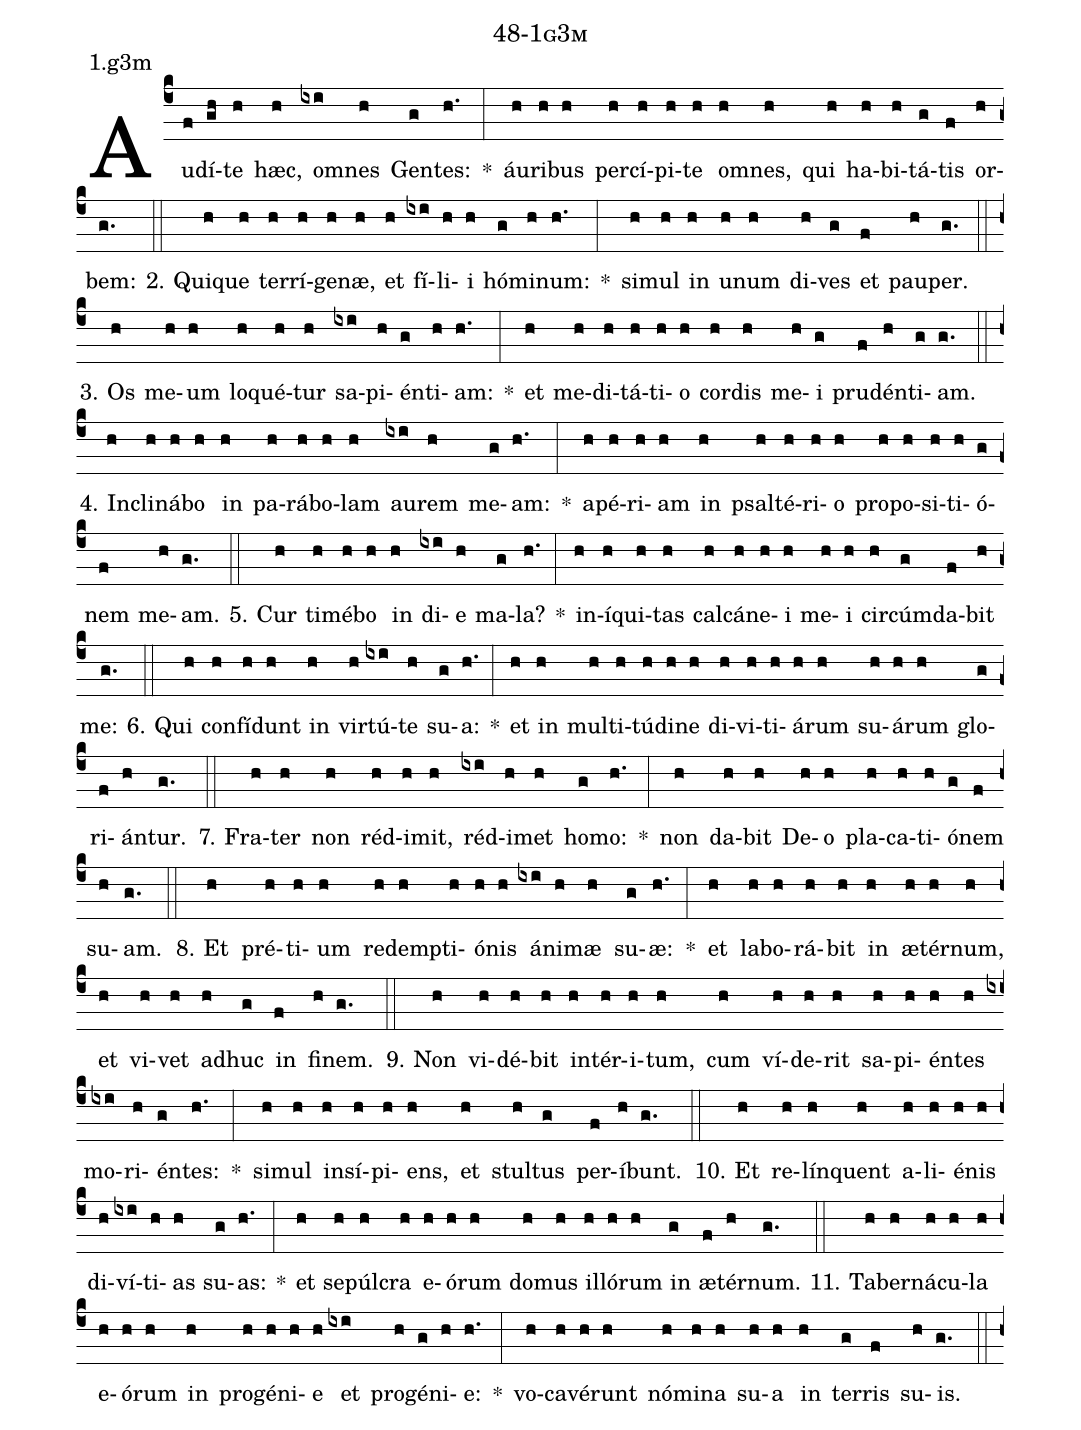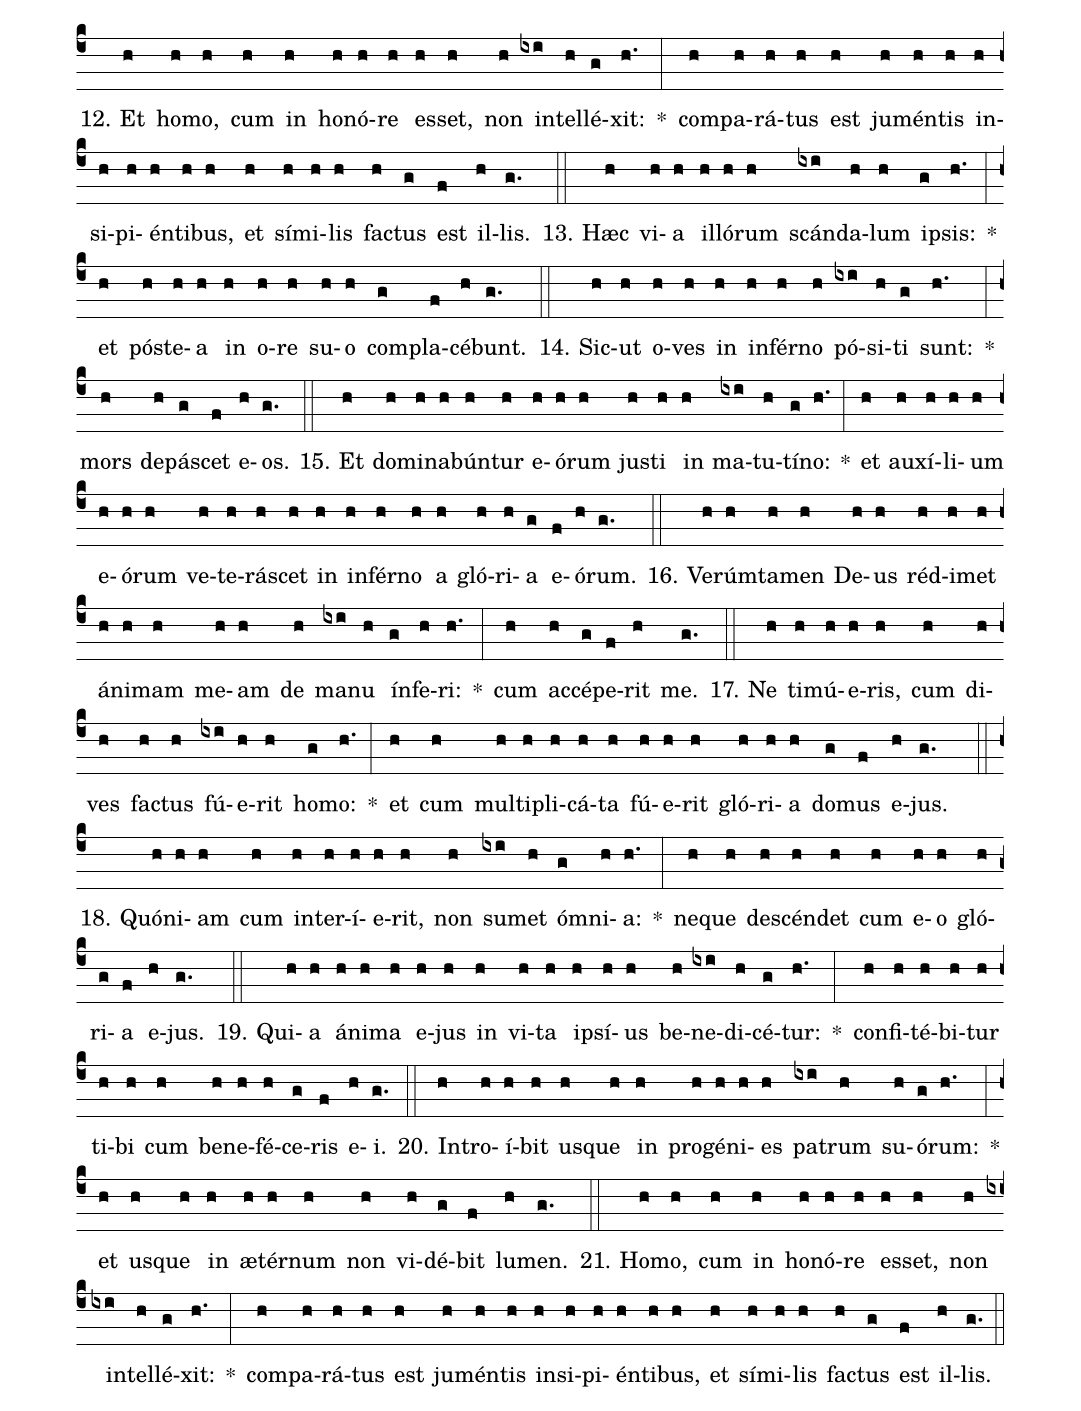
name: 48-1g3m;
annotation: 1.g3m;
%%
(c4)Au(f)dí(gh)te(h) hæc,(h) om(ixi)nes(h) Gen(g)tes:(h.) *(:) áu(h)ri(h)bus(h) per(h)cí(h)pi(h)te(h) om(h)nes,(h) qui(h) ha(h)bi(h)tá(g)tis(f) or(h)bem:(g.) (::)
2. Qui(h)que(h) ter(h)rí(h)ge(h)næ,(h) et(h) fí(ixi)li(h)i(h) hó(g)mi(h)num:(h.) *(:) si(h)mul(h) in(h) u(h)num(h) di(h)ves(g) et(f) pau(h)per.(g.) (::)
3. Os(h) me(h)um(h) lo(h)qué(h)tur(h) sa(ixi)pi(h)én(g)ti(h)am:(h.) *(:) et(h) me(h)di(h)tá(h)ti(h)o(h) cor(h)dis(h) me(h)i(g) pru(f)dén(h)ti(g)am.(g.) (::)
4. In(h)cli(h)ná(h)bo(h) in(h) pa(h)rá(h)bo(h)lam(h) au(ixi)rem(h) me(g)am:(h.) *(:) a(h)pé(h)ri(h)am(h) in(h) psal(h)té(h)ri(h)o(h) pro(h)po(h)si(h)ti(h)ó(g)nem(f) me(h)am.(g.) (::)
5. Cur(h) ti(h)mé(h)bo(h) in(h) di(ixi)e(h) ma(g)la?(h.) *(:) in(h)í(h)qui(h)tas(h) cal(h)cá(h)ne(h)i(h) me(h)i(h) cir(h)cúm(g)da(f)bit(h) me:(g.) (::)
6. Qui(h) con(h)fí(h)dunt(h) in(h) vir(h)tú(ixi)te(h) su(g)a:(h.) *(:) et(h) in(h) mul(h)ti(h)tú(h)di(h)ne(h) di(h)vi(h)ti(h)á(h)rum(h) su(h)á(h)rum(h) glo(g)ri(f)án(h)tur.(g.) (::)
7. Fra(h)ter(h) non(h) réd(h)i(h)mit,(h) réd(ixi)i(h)met(h) ho(g)mo:(h.) *(:) non(h) da(h)bit(h) De(h)o(h) pla(h)ca(h)ti(h)ó(g)nem(f) su(h)am.(g.) (::)
8. Et(h) pré(h)ti(h)um(h) red(h)emp(h)ti(h)ó(h)nis(h) á(ixi)ni(h)mæ(h) su(g)æ:(h.) *(:) et(h) la(h)bo(h)rá(h)bit(h) in(h) æ(h)tér(h)num,(h) et(h) vi(h)vet(h) ad(h)huc(g) in(f) fi(h)nem.(g.) (::)
9. Non(h) vi(h)dé(h)bit(h) in(h)tér(h)i(h)tum,(h) cum(h) ví(h)de(h)rit(h) sa(h)pi(h)én(h)tes(h) mo(ixi)ri(h)én(g)tes:(h.) *(:) si(h)mul(h) in(h)sí(h)pi(h)ens,(h) et(h) stul(h)tus(g) per(f)í(h)bunt.(g.) (::)
10. Et(h) re(h)lín(h)quent(h) a(h)li(h)é(h)nis(h) di(h)ví(ixi)ti(h)as(h) su(g)as:(h.) *(:) et(h) se(h)púl(h)cra(h) e(h)ó(h)rum(h) do(h)mus(h) il(h)ló(h)rum(h) in(g) æ(f)tér(h)num.(g.) (::)
11. Ta(h)ber(h)ná(h)cu(h)la(h) e(h)ó(h)rum(h) in(h) pro(h)gé(h)ni(h)e(h) et(ixi) pro(h)gé(g)ni(h)e:(h.) *(:) vo(h)ca(h)vé(h)runt(h) nó(h)mi(h)na(h) su(h)a(h) in(h) ter(g)ris(f) su(h)is.(g.) (::)
12. Et(h) ho(h)mo,(h) cum(h) in(h) ho(h)nó(h)re(h) es(h)set,(h) non(h) in(ixi)tel(h)lé(g)xit:(h.) *(:) com(h)pa(h)rá(h)tus(h) est(h) ju(h)mén(h)tis(h) in(h)si(h)pi(h)én(h)ti(h)bus,(h) et(h) sí(h)mi(h)lis(h) fac(h)tus(g) est(f) il(h)lis.(g.) (::)
13. Hæc(h) vi(h)a(h) il(h)ló(h)rum(h) scán(ixi)da(h)lum(h) ip(g)sis:(h.) *(:) et(h) póst(h)e(h)a(h) in(h) o(h)re(h) su(h)o(h) com(g)pla(f)cé(h)bunt.(g.) (::)
14. Sic(h)ut(h) o(h)ves(h) in(h) in(h)fér(h)no(h) pó(ixi)si(h)ti(g) sunt:(h.) *(:) mors(h) de(h)pá(g)scet(f) e(h)os.(g.) (::)
15. Et(h) do(h)mi(h)na(h)bún(h)tur(h) e(h)ó(h)rum(h) jus(h)ti(h) in(h) ma(ixi)tu(h)tí(g)no:(h.) *(:) et(h) au(h)xí(h)li(h)um(h) e(h)ó(h)rum(h) ve(h)te(h)rá(h)scet(h) in(h) in(h)fér(h)no(h) a(h) gló(h)ri(h)a(g) e(f)ó(h)rum.(g.) (::)
16. Ve(h)rúm(h)ta(h)men(h) De(h)us(h) réd(h)i(h)met(h) á(h)ni(h)mam(h) me(h)am(h) de(h) ma(ixi)nu(h) ín(g)fe(h)ri:(h.) *(:) cum(h) ac(h)cé(g)pe(f)rit(h) me.(g.) (::)
17. Ne(h) ti(h)mú(h)e(h)ris,(h) cum(h) di(h)ves(h) fac(h)tus(h) fú(ixi)e(h)rit(h) ho(g)mo:(h.) *(:) et(h) cum(h) mul(h)ti(h)pli(h)cá(h)ta(h) fú(h)e(h)rit(h) gló(h)ri(h)a(h) do(g)mus(f) e(h)jus.(g.) (::)
18. Quón(h)i(h)am(h) cum(h) in(h)ter(h)í(h)e(h)rit,(h) non(h) su(ixi)met(h) óm(g)ni(h)a:(h.) *(:) ne(h)que(h) de(h)scén(h)det(h) cum(h) e(h)o(h) gló(h)ri(g)a(f) e(h)jus.(g.) (::)
19. Qui(h)a(h) á(h)ni(h)ma(h) e(h)jus(h) in(h) vi(h)ta(h) ip(h)sí(h)us(h) be(h)ne(ixi)di(h)cé(g)tur:(h.) *(:) con(h)fi(h)té(h)bi(h)tur(h) ti(h)bi(h) cum(h) be(h)ne(h)fé(h)ce(g)ris(f) e(h)i.(g.) (::)
20. In(h)tro(h)í(h)bit(h) us(h)que(h) in(h) pro(h)gé(h)ni(h)es(h) pa(ixi)trum(h) su(h)ó(g)rum:(h.) *(:) et(h) us(h)que(h) in(h) æ(h)tér(h)num(h) non(h) vi(h)dé(g)bit(f) lu(h)men.(g.) (::)
21. Ho(h)mo,(h) cum(h) in(h) ho(h)nó(h)re(h) es(h)set,(h) non(h) in(ixi)tel(h)lé(g)xit:(h.) *(:) com(h)pa(h)rá(h)tus(h) est(h) ju(h)mén(h)tis(h) in(h)si(h)pi(h)én(h)ti(h)bus,(h) et(h) sí(h)mi(h)lis(h) fac(h)tus(g) est(f) il(h)lis.(g.) (::)
